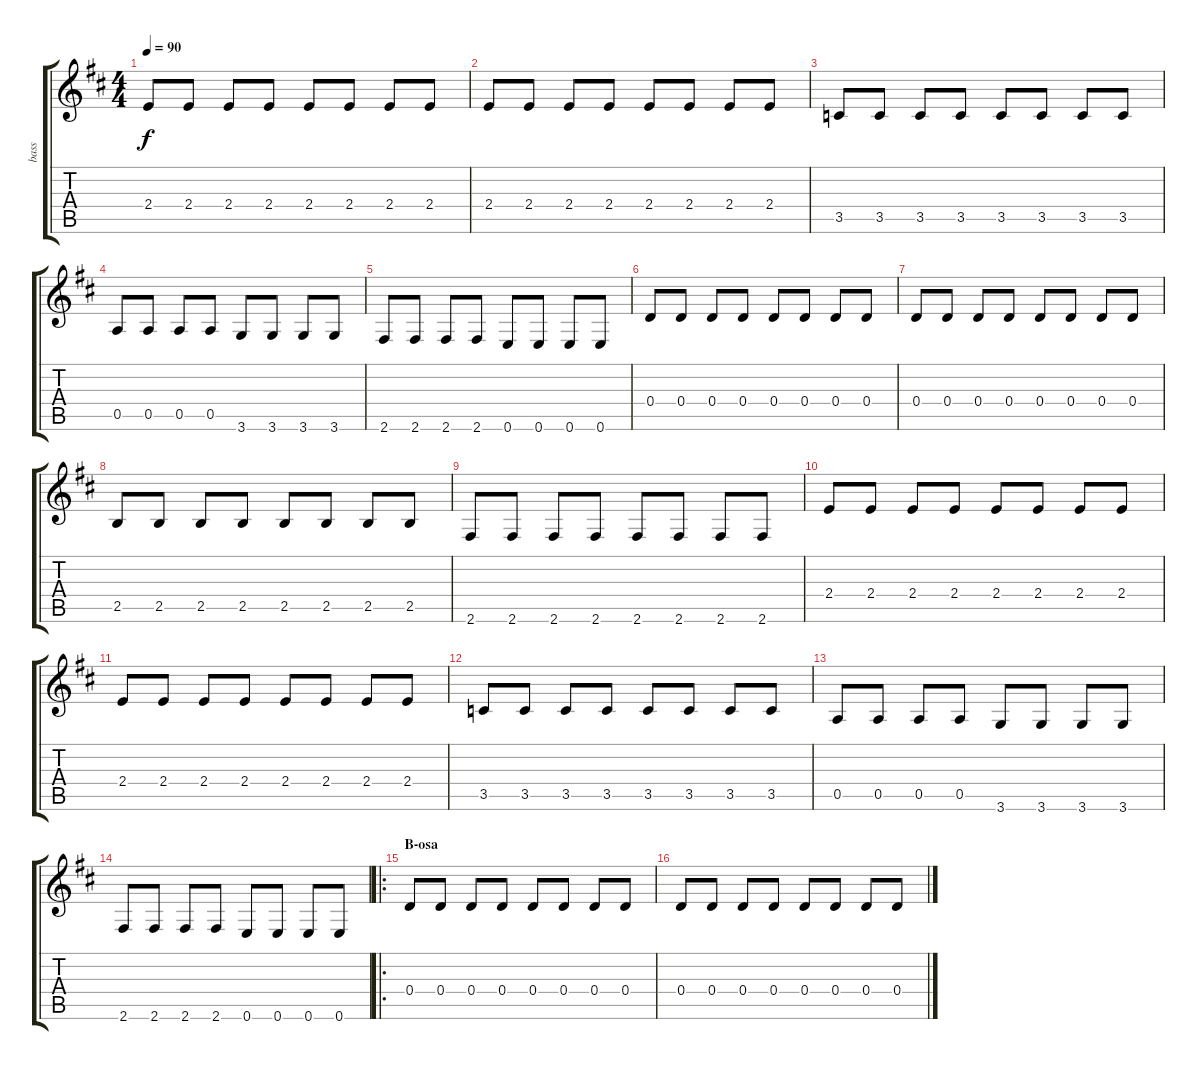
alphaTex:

\track ("bass" "bass") {instrument electricbassfinger}
\staff {score tabs}
\tuning (E4 B3 G3 D3 A2 E2) {hide}
\ts (4 4)
\tempo 90
\clef g2
\ks d
2.4.8{dy f} 2.4.8 2.4.8 2.4.8 2.4.8 2.4.8 2.4.8 2.4.8 |
2.4.8 2.4.8 2.4.8 2.4.8 2.4.8 2.4.8 2.4.8 2.4.8 |
3.5.8 3.5.8 3.5.8 3.5.8 3.5.8 3.5.8 3.5.8 3.5.8 |
0.5.8 0.5.8 0.5.8 0.5.8 3.6.8 3.6.8 3.6.8 3.6.8 |
2.6.8 2.6.8 2.6.8 2.6.8 0.6.8 0.6.8 0.6.8 0.6.8 |
0.4.8 0.4.8 0.4.8 0.4.8 0.4.8 0.4.8 0.4.8 0.4.8 |
0.4.8 0.4.8 0.4.8 0.4.8 0.4.8 0.4.8 0.4.8 0.4.8 |
2.5.8 2.5.8 2.5.8 2.5.8 2.5.8 2.5.8 2.5.8 2.5.8 |
2.6.8 2.6.8 2.6.8 2.6.8 2.6.8 2.6.8 2.6.8 2.6.8 |
2.4.8 2.4.8 2.4.8 2.4.8 2.4.8 2.4.8 2.4.8 2.4.8 |
2.4.8 2.4.8 2.4.8 2.4.8 2.4.8 2.4.8 2.4.8 2.4.8 |
3.5.8 3.5.8 3.5.8 3.5.8 3.5.8 3.5.8 3.5.8 3.5.8 |
0.5.8 0.5.8 0.5.8 0.5.8 3.6.8 3.6.8 3.6.8 3.6.8 |
2.6.8 2.6.8 2.6.8 2.6.8 0.6.8 0.6.8 0.6.8 0.6.8 |
\ro
\section ("" "B-osa")
0.4.8 0.4.8 0.4.8 0.4.8 0.4.8 0.4.8 0.4.8 0.4.8 |
0.4.8 0.4.8 0.4.8 0.4.8 0.4.8 0.4.8 0.4.8 0.4.8
